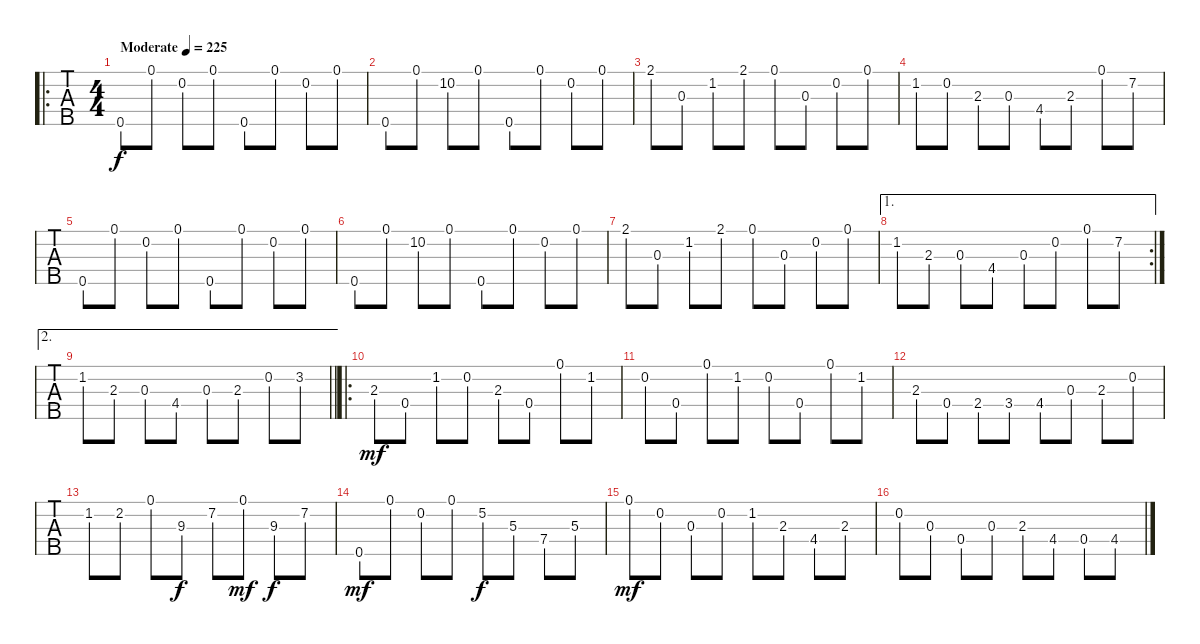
\track "" {instrument banjo}
\staff {tabs}
\tuning (D4 B3 G3 D3 G4) {hide}
\displaytranspose 12
\ro
\ts (4 4)
\tempo (225 "Moderate")
\clef g2
\ks c
0.5.8{dy f instrument banjo} 0.1.8 0.2.8 0.1.8 0.5.8 0.1.8 0.2.8 0.1.8 |
0.5.8 0.1.8 10.2.8 0.1.8 0.5.8 0.1.8 0.2.8 0.1.8 |
2.1.8 0.3.8 1.2.8 2.1.8 0.1.8 0.3.8 0.2.8 0.1.8 |
1.2.8 0.2.8 2.3.8 0.3.8 4.4.8 2.3.8 0.1.8 7.2.8 |
0.5.8 0.1.8 0.2.8 0.1.8 0.5.8 0.1.8 0.2.8 0.1.8 |
0.5.8 0.1.8 10.2.8 0.1.8 0.5.8 0.1.8 0.2.8 0.1.8 |
2.1.8 0.3.8 1.2.8 2.1.8 0.1.8 0.3.8 0.2.8 0.1.8 |
\ae 1
\rc 2
1.2.8 2.3.8 0.3.8 4.4.8 0.3.8 0.2.8 0.1.8 7.2.8 |
\ae 2
\barLineRight lightlight
1.2.8 2.3.8 0.3.8 4.4.8 0.3.8 2.3.8 0.2.8 3.2.8 |
\ro
2.3.8{dy mf} 0.4.8 1.2.8 0.2.8 2.3.8 0.4.8 0.1.8 1.2.8 |
0.2.8 0.4.8 0.1.8 1.2.8 0.2.8 0.4.8 0.1.8 1.2.8 |
2.3.8 0.4.8 2.4.8 3.4.8 4.4.8 0.3.8 2.3.8 0.2.8 |
1.2.8 2.2.8 0.1.8 9.3.8{dy f} 7.2.8 0.1.8{dy mf} 9.3.8{dy f} 7.2.8 |
0.5.8{dy mf} 0.1.8 0.2.8 0.1.8 5.2.8{dy f} 5.3.8 7.4.8 5.3.8 |
0.1.8{dy mf} 0.2.8 0.3.8 0.2.8 1.2.8 2.3.8 4.4.8 2.3.8 |
0.2.8 0.3.8 0.4.8 0.3.8 2.3.8 4.4.8 0.4.8 4.4.8
